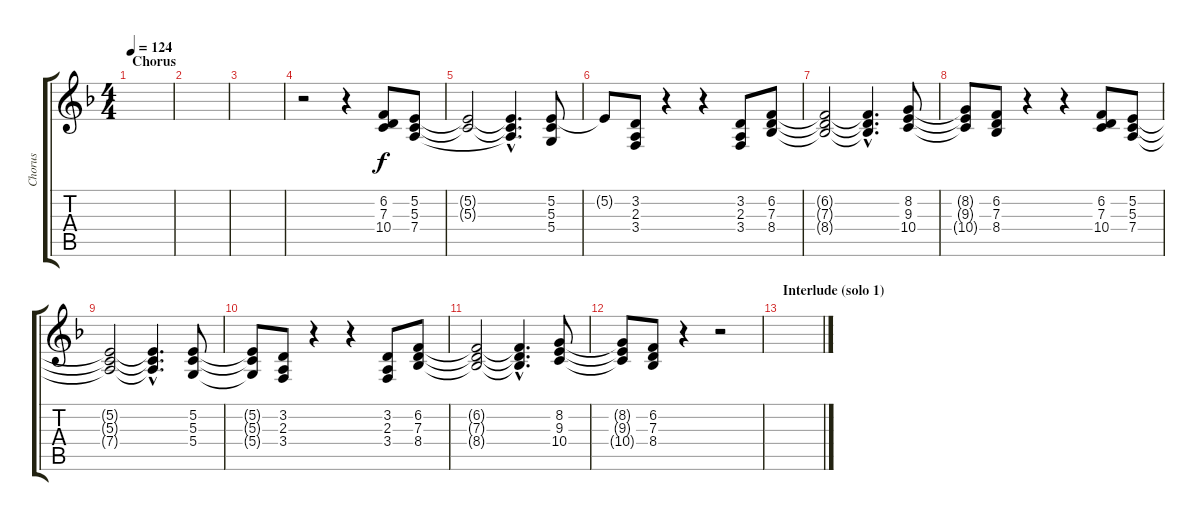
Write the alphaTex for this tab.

\track ("Chorus" "Chorus") {instrument choiraahs}
\staff {score tabs}
\tuning (E4 B3 G3 D3 A2 E2) {hide}
\ts (4 4)
\section ("" "Chorus")
\tempo 124
\clef g2
\ks f
|
|
|
r.2 r.4 (6.2 7.3 10.4).8 (5.2 5.3 7.4).8 |
(5.2{t} 5.3{t}).2 (5.2{hac t} 5.3{hac t} 7.4{hac t}).4{d} (5.2 5.3 5.4).8 |
5.2{t}.8 (3.2 2.3 3.4).8 r.4 r.4 (3.2 2.3 3.4).8 (6.2 7.3 8.4).8 |
(6.2{t} 7.3{t} 8.4{t}).2 (6.2{hac t} 7.3{hac t} 8.4{hac t}).4{d} (8.2 9.3 10.4).8 |
(8.2{t} 9.3{t} 10.4{t}).8 (6.2 7.3 8.4).8 r.4 r.4 (6.2 7.3 10.4).8 (5.2 5.3 7.4).8 |
(5.2{t} 5.3{t} 7.4{t}).2 (5.2{hac t} 5.3{hac t} 7.4{hac t}).4{d} (5.2 5.3 5.4).8 |
(5.2{t} 5.3{t} 5.4{t}).8 (3.2 2.3 3.4).8 r.4 r.4 (3.2 2.3 3.4).8 (6.2 7.3 8.4).8 |
(6.2{t} 7.3{t} 8.4{t}).2 (6.2{hac t} 7.3{hac t} 8.4{hac t}).4{d} (8.2 9.3 10.4).8 |
(8.2{t} 9.3{t} 10.4{t}).8 (6.2 7.3 8.4).8 r.4 r.2 |
\section ("" "Interlude (solo 1)")
